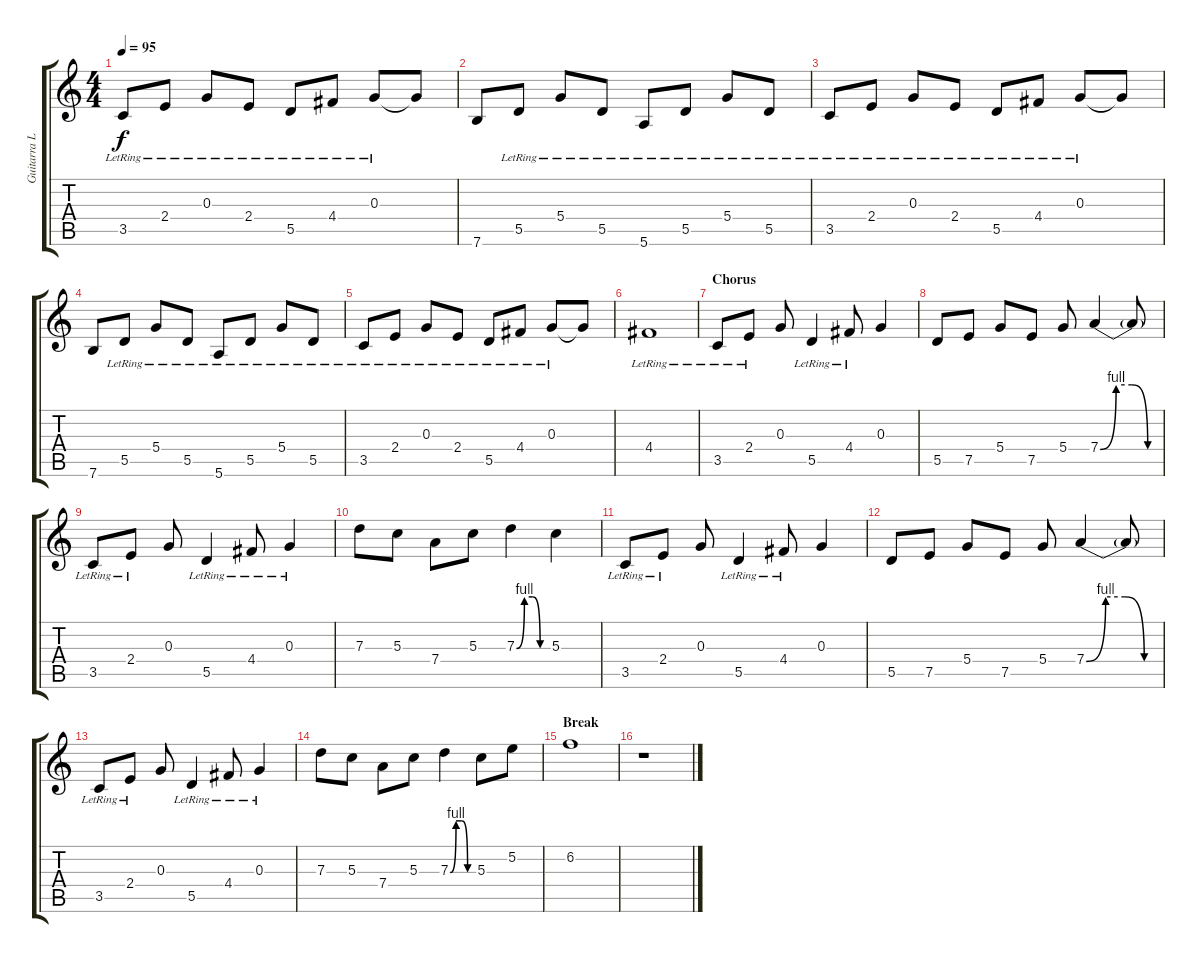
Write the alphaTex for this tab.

\track ("Guitarra Limpa" "Guitarra L") {instrument electricguitarjazz}
\staff {score tabs}
\tuning (E4 B3 G3 D3 A2 E2) {hide}
\ts (4 4)
\tempo 95
\clef g2
\ks c
3.5{lr}.8{dy f} 2.4{lr}.8 0.3{lr}.8 2.4{lr}.8 5.5{lr}.8 4.4{lr}.8 0.3{lr}.8 0.3{t}.8 |
7.6.8 5.5{lr}.8 5.4{lr}.8 5.5{lr}.8 5.6{lr}.8 5.5{lr}.8 5.4{lr}.8 5.5{lr}.8 |
3.5{lr}.8 2.4{lr}.8 0.3{lr}.8 2.4{lr}.8 5.5{lr}.8 4.4{lr}.8 0.3{lr}.8 0.3{t}.8 |
7.6.8 5.5{lr}.8 5.4{lr}.8 5.5{lr}.8 5.6{lr}.8 5.5{lr}.8 5.4{lr}.8 5.5{lr}.8 |
3.5{lr}.8 2.4{lr}.8 0.3{lr}.8 2.4{lr}.8 5.5{lr}.8 4.4{lr}.8 0.3{lr}.8 0.3{t}.8 |
4.4{lr}.1 |
\section ("" "Chorus")
3.5{lr}.8 2.4{lr}.8 0.3.8 5.5{lr}.4 4.4{lr}.8 0.3.4 |
5.5.8 7.5.8 5.4.8 7.5.8 5.4.8 7.4{be (custom 0 0 15 4 30 4 45 0 60 0)}.4 7.4{t}.8 |
3.5{lr}.8 2.4{lr}.8 0.3.8 5.5{lr}.4 4.4{lr}.8 0.3{lr}.4 |
7.3.8 5.3.8 7.4.8 5.3.8 7.3{be (custom 0 0 15 4 30 4 45 0 60 0)}.4 5.3.4 |
3.5{lr}.8 2.4{lr}.8 0.3.8 5.5{lr}.4 4.4{lr}.8 0.3.4 |
5.5.8 7.5.8 5.4.8 7.5.8 5.4.8 7.4{be (custom 0 0 15 4 30 4 45 0 60 0)}.4 7.4{t}.8 |
3.5{lr}.8 2.4{lr}.8 0.3.8 5.5{lr}.4 4.4{lr}.8 0.3{lr}.4 |
7.3.8 5.3.8 7.4.8 5.3.8 7.3{be (custom 0 0 15 4 30 4 45 0 60 0)}.4 5.3.8 5.2.8 |
\section ("" "Break")
6.2.1{volume 9} |
r.1
